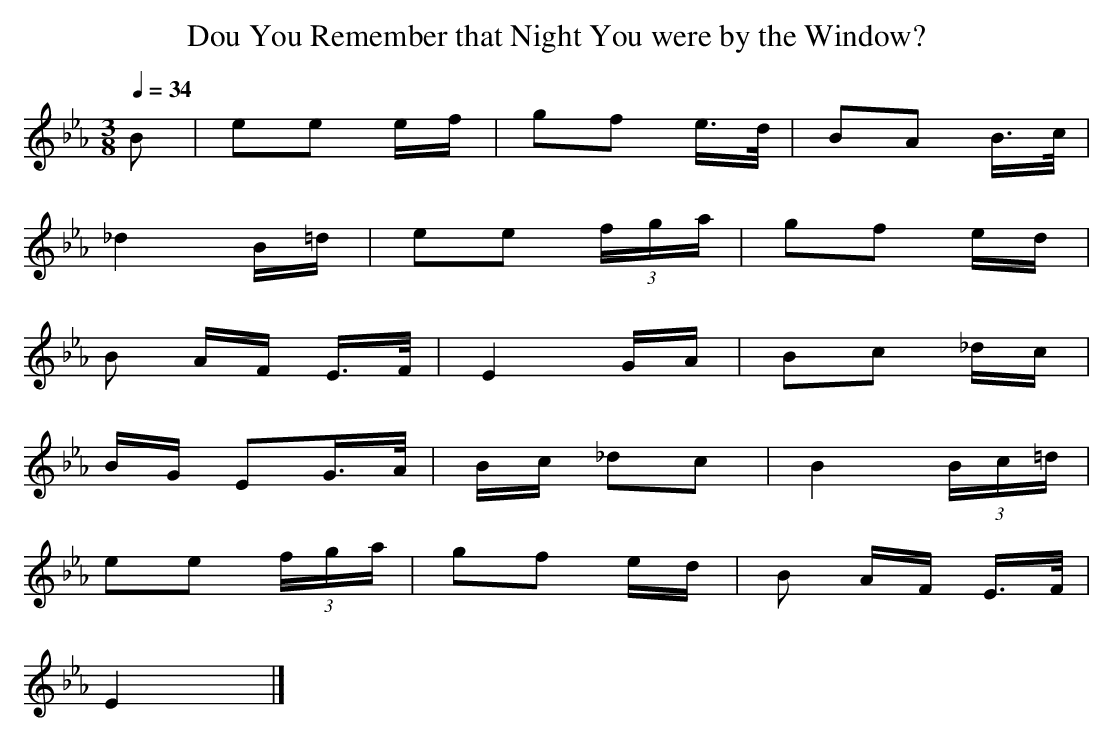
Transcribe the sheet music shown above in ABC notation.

X:1
T: Dou You Remember that Night You were by the Window?
M: 3/8
L: 1/16
Q: 1/4=34
K: Eb % 3 flats
V: 1
B2 | e2e2 ef | g2f2 e>d | B2A2 B>c |
_d4 B=d | e2e2 (3fga | g2f2 ed |
B2 AF E>F | E4 GA | B2c2 _dc |
BG E2G>A | Bc _d2c2 | B4 (3Bc=d |
e2e2 (3fga | g2f2 ed | B2 AF E>F |
E4 |]
